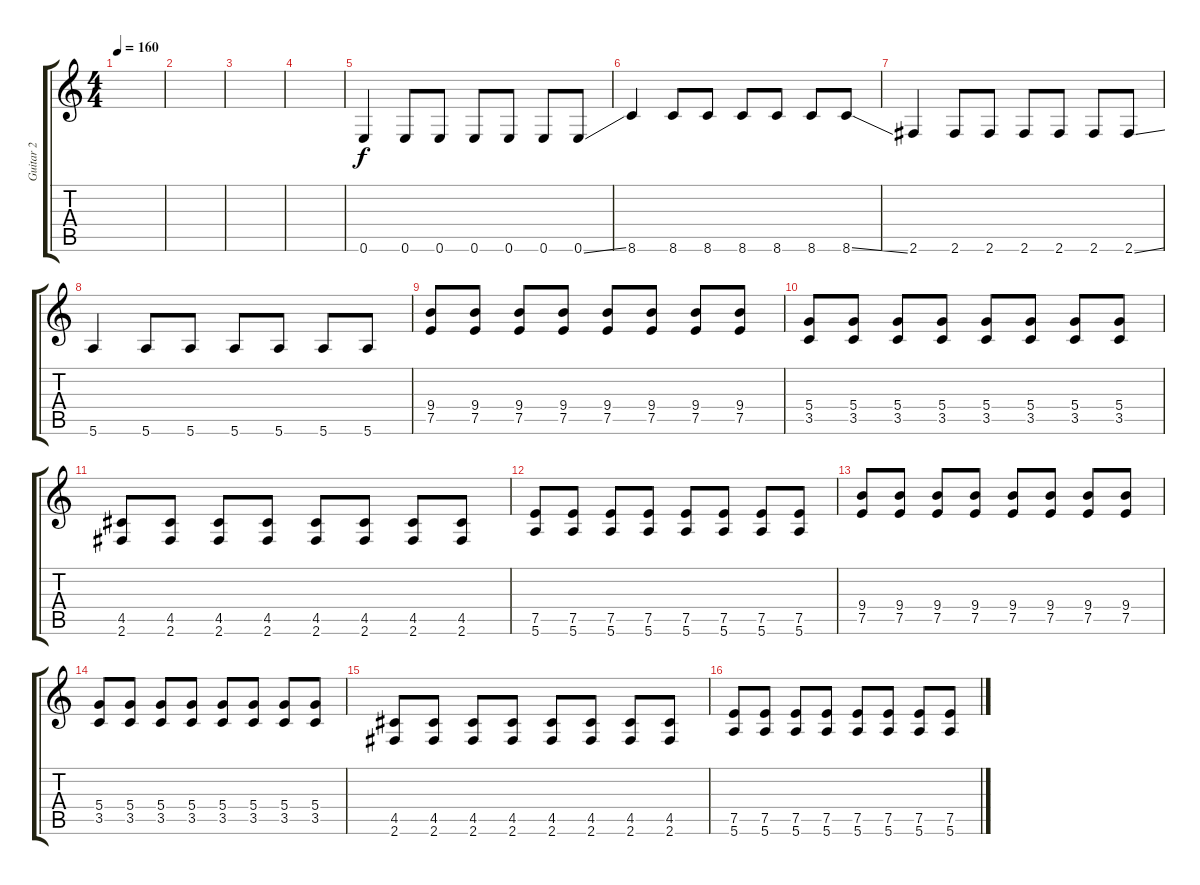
\track ("Guitar 2" "Guitar 2") {instrument distortionguitar}
\staff {score tabs}
\tuning (E4 B3 G3 D3 A2 E2) {hide}
\ts (4 4)
\tempo 160
\clef g2
\ks c
|
|
|
|
0.6.4 0.6.8 0.6.8 0.6.8 0.6.8 0.6.8 0.6{ss}.8 |
8.6.4 8.6.8 8.6.8 8.6.8 8.6.8 8.6.8 8.6{ss}.8 |
2.6.4 2.6.8 2.6.8 2.6.8 2.6.8 2.6.8 2.6{ss}.8 |
5.6.4 5.6.8 5.6.8 5.6.8 5.6.8 5.6.8 5.6.8 |
(9.4 7.5).8 (9.4 7.5).8 (9.4 7.5).8 (9.4 7.5).8 (9.4 7.5).8 (9.4 7.5).8 (9.4 7.5).8 (9.4 7.5).8 |
(5.4 3.5).8 (5.4 3.5).8 (5.4 3.5).8 (5.4 3.5).8 (5.4 3.5).8 (5.4 3.5).8 (5.4 3.5).8 (5.4 3.5).8 |
(4.5 2.6).8 (4.5 2.6).8 (4.5 2.6).8 (4.5 2.6).8 (4.5 2.6).8 (4.5 2.6).8 (4.5 2.6).8 (4.5 2.6).8 |
(7.5 5.6).8 (7.5 5.6).8 (7.5 5.6).8 (7.5 5.6).8 (7.5 5.6).8 (7.5 5.6).8 (7.5 5.6).8 (7.5 5.6).8 |
(9.4 7.5).8 (9.4 7.5).8 (9.4 7.5).8 (9.4 7.5).8 (9.4 7.5).8 (9.4 7.5).8 (9.4 7.5).8 (9.4 7.5).8 |
(5.4 3.5).8 (5.4 3.5).8 (5.4 3.5).8 (5.4 3.5).8 (5.4 3.5).8 (5.4 3.5).8 (5.4 3.5).8 (5.4 3.5).8 |
(4.5 2.6).8 (4.5 2.6).8 (4.5 2.6).8 (4.5 2.6).8 (4.5 2.6).8 (4.5 2.6).8 (4.5 2.6).8 (4.5 2.6).8 |
(7.5 5.6).8 (7.5 5.6).8 (7.5 5.6).8 (7.5 5.6).8 (7.5 5.6).8 (7.5 5.6).8 (7.5 5.6).8 (7.5 5.6).8
